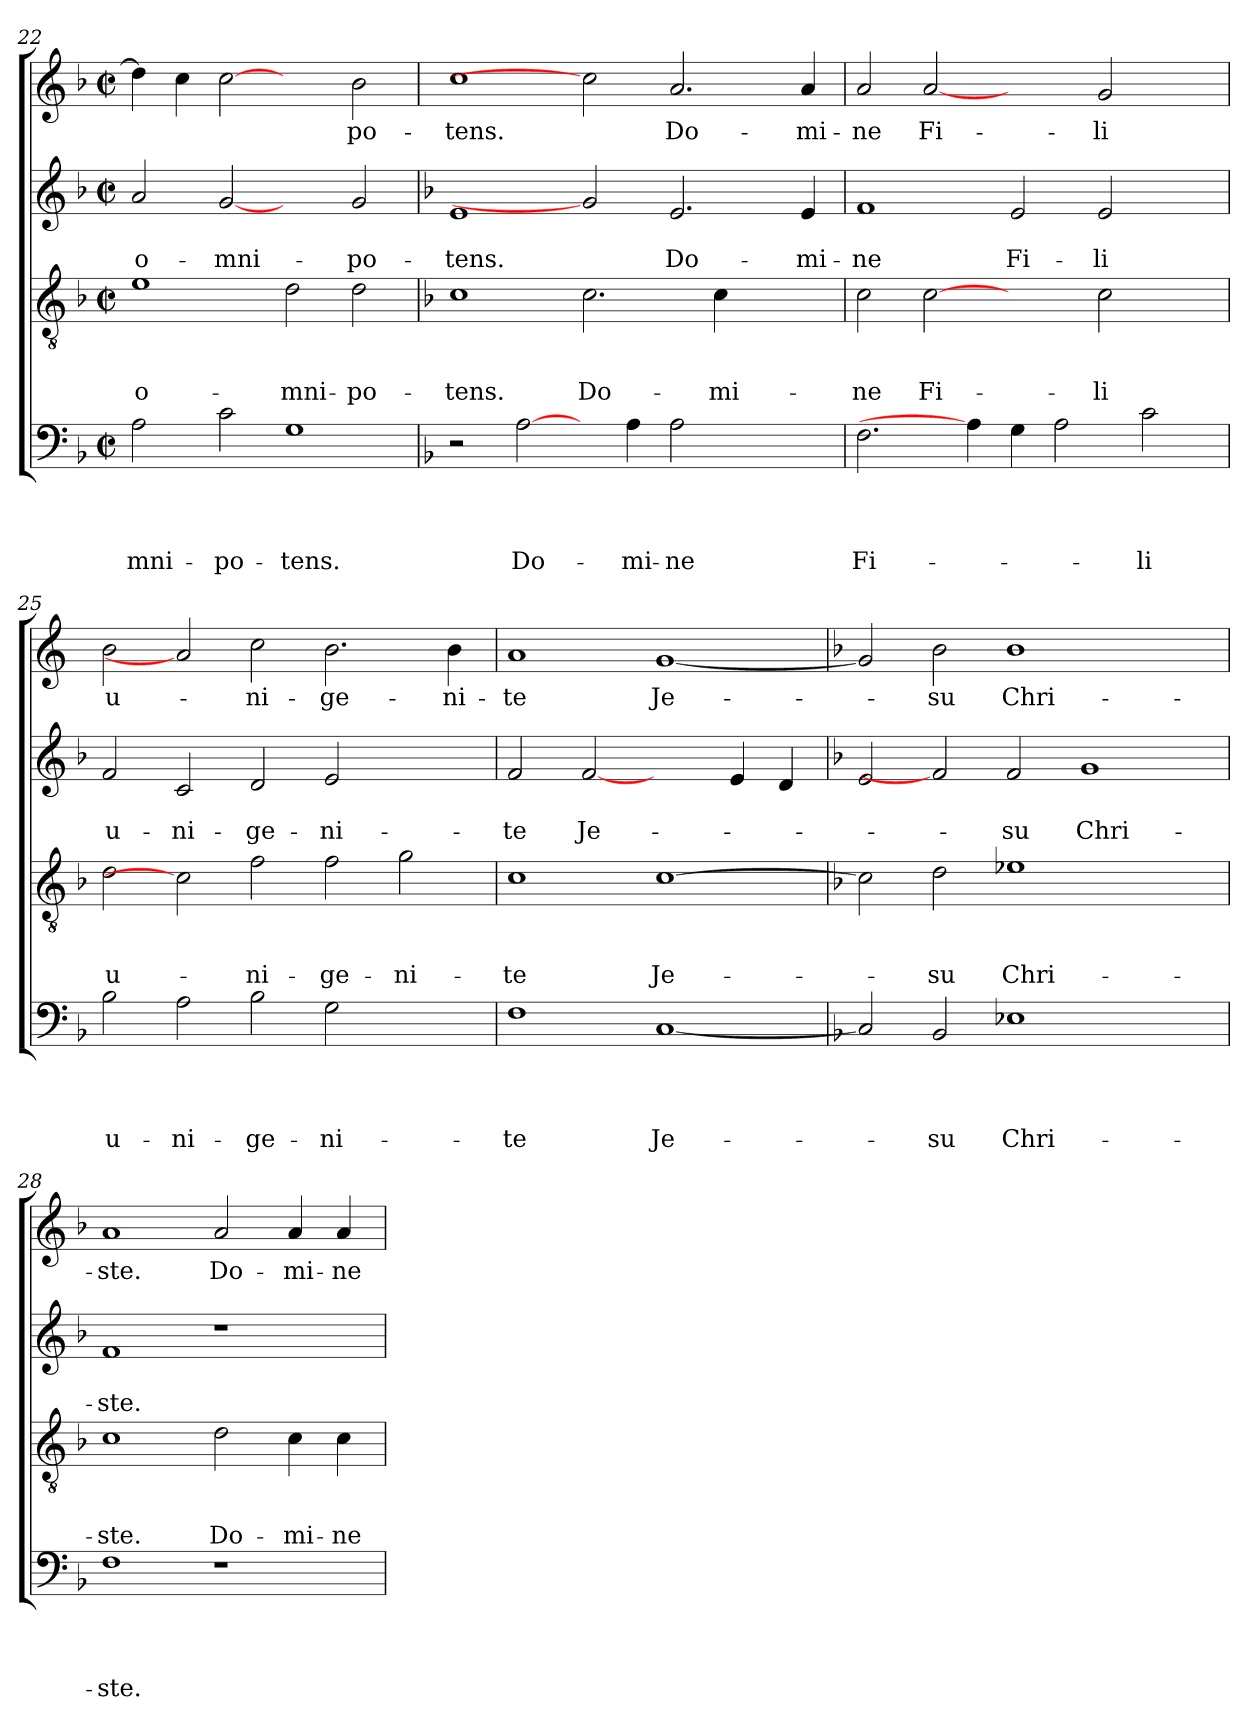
**kern	**text	**text	**text	**text	**kern	**text	**text	**text	**kern	**text	**text	**kern	**text
*part4	*part4	*part4	*part4	*part4	*part3	*part3	*part3	*part3	*part2	*part2	*part2	*part1	*part1
*staff4	*staff4	*staff4	*staff4	*staff4	*staff3	*staff3	*staff3	*staff3	*staff2	*staff2	*staff2	*staff1	*staff1
!!LO:LB:g=z
*clefF4	*	*	*	*	*clefGv2	*	*	*	*clefG2	*	*	*clefG2	*
*k[b-]	*	*	*	*	*k[b-]	*	*	*	*k[b-]	*	*	*k[b-]	*
*F:	*	*	*	*	*F:	*	*	*	*F:	*	*	*F:	*
*M2/2	*	*	*	*	*M2/2	*	*	*	*M2/2	*	*	*M2/2	*
*met(c|)	*	*	*	*	*met(c|)	*	*	*	*met(c|)	*	*	*met(c|)	*
=22	=22	=22	=22	=22	=22	=22	=22	=22	=22	=22	=22	=22	=22
!	!	!	!	!LO:LY:b	!	!	!	!LO:LY:b:rj	!	!	!LO:LY:b	!	!
2A\	.	.	.	-mni-	1e	.	.	o-	2a/	.	o-	4dd\]	.
.	.	.	.	.	.	.	.	.	.	.	.	4cc\	.
!	!	!	!	!LO:LY:b	!	!	!	!	!	!	!LO:LY:b	!	!
2c\	.	.	.	-po-	.	.	.	.	[2g	.	-mni-	[2cc	.
!	!	!	!	!LO:LY:b	!	!	!	!LO:LY:b	!	!	!	!	!
1G	.	.	.	-tens.	2d\	.	.	-mni-	2ryy	.	.	2ryy	.
!	!	!	!	!	!	!	!	!LO:LY:b	!	!	!LO:LY:b	!	!LO:LY:b
.	.	.	.	.	2d\	.	.	-po-	2g/	.	-po-	2b-\	-po-
=23	=23	=23	=23	=23	=23	=23	=23	=23	=23	=23	=23	=23	=23
*	*	*	*	*	*	*	*	*	*	*	*	*k[]	*
*	*	*	*	*	*	*	*	*	*	*	*	*C:	*
!	!	!	!	!	!	!	!	!LO:LY:b	!	!	!LO:LY:b	!	!LO:LY:b
2r	.	.	.	.	1c	.	.	-tens.	1e	.	-tens.	1cc	-tens.
!	!	!	!	!LO:LY:b	!	!	!	!	!	!	!	!	!
[2A\	.	.	.	Do-	.	.	.	.	.	.	.	.	.
!	!	!	!	!	!	!	!	!LO:LY:b	!	!	!	!	!
4ryy	.	.	.	.	2.c\	.	.	Do-	2g]	.	.	2cc]	.
!	!	!	!	!LO:LY:b	!	!	!	!	!	!	!	!	!
4A\	.	.	.	-mi-	.	.	.	.	.	.	.	.	.
!	!	!	!	!LO:LY:b	!	!	!	!	!	!	!LO:LY:b	!	!LO:LY:b
2A\	.	.	.	-ne	.	.	.	.	2.e/	.	Do-	2.a/	Do-
!	!	!	!	!	!	!	!	!LO:LY:b	!	!	!	!	!
.	.	.	.	.	4c\	.	.	-mi-	.	.	.	.	.
2ryy	.	.	.	.	2ryy	.	.	.	.	.	.	.	.
!	!	!	!	!	!	!	!	!	!	!	!LO:LY:b	!	!LO:LY:b
.	.	.	.	.	.	.	.	.	4e/	.	-mi-	4a/	-mi-
=24	=24	=24	=24	=24	=24	=24	=24	=24	=24	=24	=24	=24	=24
!	!	!	!	!LO:LY:b	!	!	!	!LO:LY:b	!	!	!LO:LY:b	!	!LO:LY:b
2.F\	.	.	.	Fi-	2c\	.	.	-ne	1f	.	-ne	2a/	-ne
!	!	!	!	!	!	!	!	!LO:LY:b	!	!	!	!	!LO:LY:b
.	.	.	.	.	[2c	.	.	Fi-	.	.	.	[2a	Fi-
4A\]	.	.	.	.	.	.	.	.	.	.	.	.	.
!	!	!	!	!	!	!	!	!	!	!	!LO:LY:b	!	!
4G\	.	.	.	.	2ryy	.	.	.	2e/	.	Fi-	2ryy	.
2A\	.	.	.	.	.	.	.	.	.	.	.	.	.
!	!	!	!	!	!	!	!	!LO:LY:b	!	!	!LO:LY:b	!	!LO:LY:b
.	.	.	.	.	2c\	.	.	-li	2e/	.	-li	2g/	-li
!	!	!	!	!LO:LY:b	!	!	!	!	!	!	!	!	!
2c\	.	.	.	-li	.	.	.	.	.	.	.	.	.
.	.	.	.	.	4ryy	.	.	.	4ryy	.	.	4ryy	.
=25	=25	=25	=25	=25	=25	=25	=25	=25	=25	=25	=25	=25	=25
!	!	!	!	!LO:LY:b	!	!	!	!LO:LY:b	!	!	!LO:LY:b	!	!LO:LY:b
2B-\	.	.	.	u-	2d\	.	.	u-	2f/	.	u-	2b\	u-
!	!	!	!	!LO:LY:b	!	!	!	!	!	!	!LO:LY:b	!	!
2A\	.	.	.	-ni-	2c]	.	.	.	2c/	.	-ni-	2a]	.
!	!	!	!	!LO:LY:b	!	!	!	!LO:LY:b	!	!	!LO:LY:b	!	!LO:LY:b
2B-\	.	.	.	-ge-	2f\	.	.	-ni-	2d/	.	-ge-	2cc\	-ni-
!	!	!	!	!LO:LY:b	!	!	!	!LO:LY:b	!	!	!LO:LY:b	!	!LO:LY:b
2G\	.	.	.	-ni-	2f\	.	.	-ge-	2e/	.	-ni-	2.b\	-ge-
!	!	!	!	!	!	!	!	!LO:LY:b	!	!	!	!	!
2ryy	.	.	.	.	2g\	.	.	-ni-	2ryy	.	.	.	.
!	!	!	!	!	!	!	!	!	!	!	!	!	!LO:LY:b
.	.	.	.	.	.	.	.	.	.	.	.	4b\	-ni-
=26	=26	=26	=26	=26	=26	=26	=26	=26	=26	=26	=26	=26	=26
!	!	!	!	!LO:LY:b	!	!	!	!LO:LY:b	!	!	!LO:LY:b	!	!LO:LY:b
1F	.	.	.	-te	1c	.	.	-te	2f/	.	-te	1a	-te
!	!	!	!	!	!	!	!	!	!	!	!LO:LY:b	!	!
.	.	.	.	.	.	.	.	.	[2f	.	Je-	.	.
!	!	!	!	!LO:LY:b	!	!	!	!LO:LY:b	!	!	!	!	!LO:LY:b
[<1C	.	.	.	Je-	[<1c	.	.	Je-	2ryy	.	.	[<1g	Je-
.	.	.	.	.	.	.	.	.	4e/	.	.	.	.
.	.	.	.	.	.	.	.	.	4d/	.	.	.	.
!!LO:LB:g=z
=27	=27	=27	=27	=27	=27	=27	=27	=27	=27	=27	=27	=27	=27
*	*	*	*	*	*	*	*	*	*	*	*	*k[b-]	*
*	*	*	*	*	*	*	*	*	*	*	*	*F:	*
2C/]	.	.	.	.	2c\]	.	.	.	2e/	.	.	2g/]	.
!	!	!	!	!LO:LY:b	!	!	!	!LO:LY:b	!	!	!	!	!LO:LY:b
2BB-/	.	.	.	-su	2d\	.	.	-su	2f]	.	.	2b-\	-su
!	!	!	!	!LO:LY:b	!	!	!	!LO:LY:b	!	!	!LO:LY:b	!	!LO:LY:b
1E-X	.	.	.	Chri-	1e-X	.	.	Chri-	2f/	.	-su	1b-	Chri-
!	!	!	!	!	!	!	!	!	!	!	!LO:LY:b	!	!
.	.	.	.	.	.	.	.	.	1g	.	Chri-	.	.
2ryy	.	.	.	.	2ryy	.	.	.	.	.	.	2ryy	.
=28	=28	=28	=28	=28	=28	=28	=28	=28	=28	=28	=28	=28	=28
!	!	!	!	!LO:LY:b	!	!	!	!LO:LY:b	!	!	!LO:LY:b	!	!LO:LY:b
1F	.	.	.	-ste.	1c	.	.	-ste.	1f	.	-ste.	1a	-ste.
!	!	!	!	!	!	!	!	!LO:LY:b	!	!	!	!	!LO:LY:b
1r	.	.	.	.	2d\	.	.	Do-	1r	.	.	2a/	Do-
!	!	!	!	!	!	!	!	!LO:LY:b	!	!	!	!	!LO:LY:b
.	.	.	.	.	4c\	.	.	-mi-	.	.	.	4a/	-mi-
!	!	!	!	!	!	!	!	!LO:LY:b	!	!	!	!	!LO:LY:b
.	.	.	.	.	4c\	.	.	-ne	.	.	.	4a/	-ne
=	=	=	=	=	=	=	=	=	=	=	=	=	=
*-	*-	*-	*-	*-	*-	*-	*-	*-	*-	*-	*-	*-	*-
